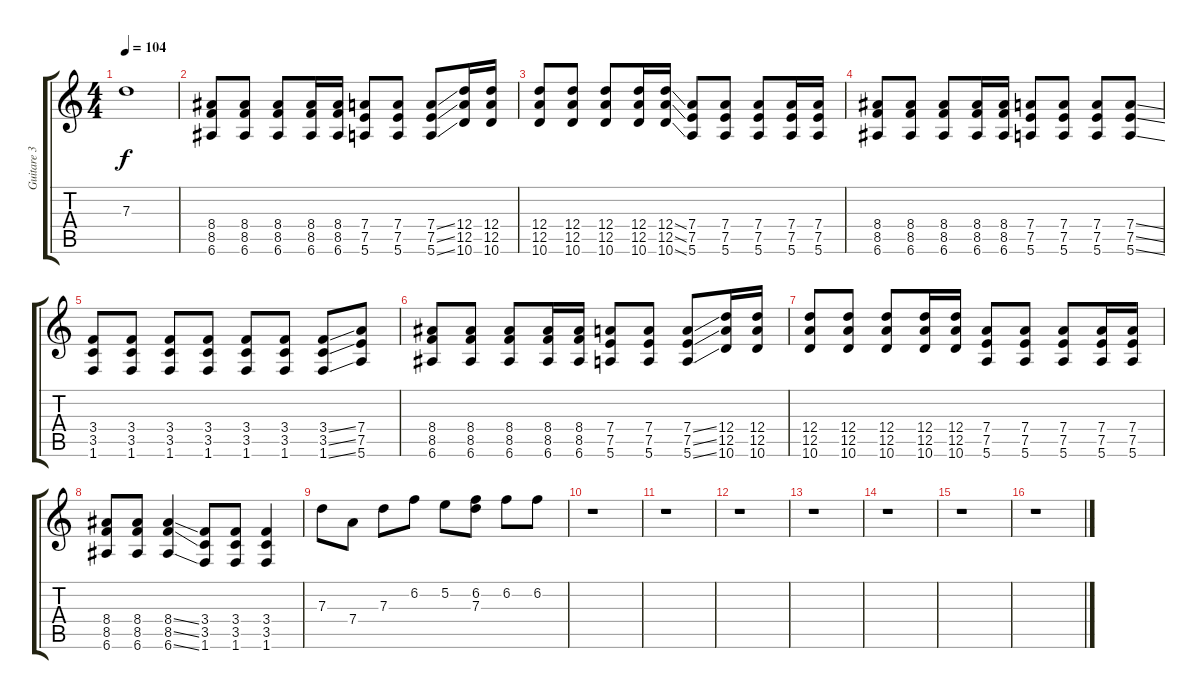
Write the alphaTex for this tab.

\track ("Guitare 3" "Guitare 3") {instrument distortionguitar}
\staff {score tabs}
\tuning (E4 B3 G3 D3 A2 E2) {hide}
\ts (4 4)
\tempo 104
\clef g2
\ks c
7.3.1{dy f} |
(8.4 8.5 6.6).8 (8.4 8.5 6.6).8 (8.4 8.5 6.6).8 (8.4 8.5 6.6).16 (8.4 8.5 6.6).16 (7.4 7.5 5.6).8 (7.4 7.5 5.6).8 (7.4{ss} 7.5{ss} 5.6{ss}).8 (12.4 12.5 10.6).16 (12.4 12.5 10.6).16 |
(12.4 12.5 10.6).8 (12.4 12.5 10.6).8 (12.4 12.5 10.6).8 (12.4 12.5 10.6).16 (12.4{ss} 12.5{ss} 10.6{ss}).16 (7.4 7.5 5.6).8 (7.4 7.5 5.6).8 (7.4 7.5 5.6).8 (7.4 7.5 5.6).16 (7.4 7.5 5.6).16 |
(8.4 8.5 6.6).8 (8.4 8.5 6.6).8 (8.4 8.5 6.6).8 (8.4 8.5 6.6).16 (8.4 8.5 6.6).16 (7.4 7.5 5.6).8 (7.4 7.5 5.6).8 (7.4 7.5 5.6).8 (7.4{ss} 7.5{ss} 5.6{ss}).8 |
(3.4 3.5 1.6).8 (3.4 3.5 1.6).8 (3.4 3.5 1.6).8 (3.4 3.5 1.6).8 (3.4 3.5 1.6).8 (3.4 3.5 1.6).8 (3.4{ss} 3.5{ss} 1.6{ss}).8 (7.4 7.5 5.6).8 |
(8.4 8.5 6.6).8 (8.4 8.5 6.6).8 (8.4 8.5 6.6).8 (8.4 8.5 6.6).16 (8.4 8.5 6.6).16 (7.4 7.5 5.6).8 (7.4 7.5 5.6).8 (7.4{ss} 7.5{ss} 5.6{ss}).8 (12.4 12.5 10.6).16 (12.4 12.5 10.6).16 |
(12.4 12.5 10.6).8 (12.4 12.5 10.6).8 (12.4 12.5 10.6).8 (12.4 12.5 10.6).16 (12.4 12.5 10.6).16 (7.4 7.5 5.6).8 (7.4 7.5 5.6).8 (7.4 7.5 5.6).8 (7.4 7.5 5.6).16 (7.4 7.5 5.6).16 |
(8.4 8.5 6.6).8 (8.4 8.5 6.6).8 (8.4{ss} 8.5{ss} 6.6{ss}).4 (3.4 3.5 1.6).8 (3.4 3.5 1.6).8 (3.4 3.5 1.6).4 |
7.3.8 7.4.8 7.3.8 6.2.8 5.2.8 (6.2 7.3).8 6.2.8 6.2.8 |
r.1 |
r.1 |
r.1 |
r.1 |
r.1 |
r.1 |
r.1
